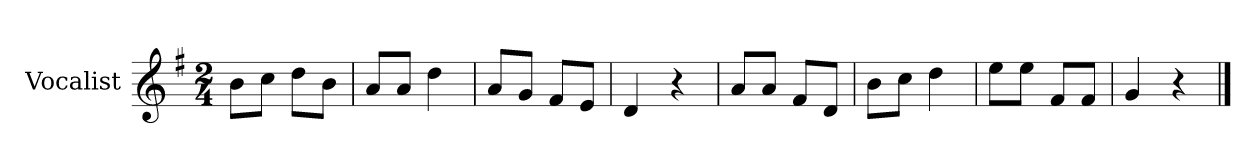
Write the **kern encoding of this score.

**kern
*part1
*staff1
*I"Vocalist
*k[f#]
*G:
*M2/4
=1
8bL
8ccJ
8ddL
8bJ
=2
8aL
8aJ
4dd
=3
8aL
8gJ
8f#L
8eJ
=4
4d
4r
=5
8aL
8aJ
8f#L
8dJ
=6
8bL
8ccJ
4dd
=7
8eeL
8eeJ
8f#L
8f#J
=8
4g
4r
==
*-
